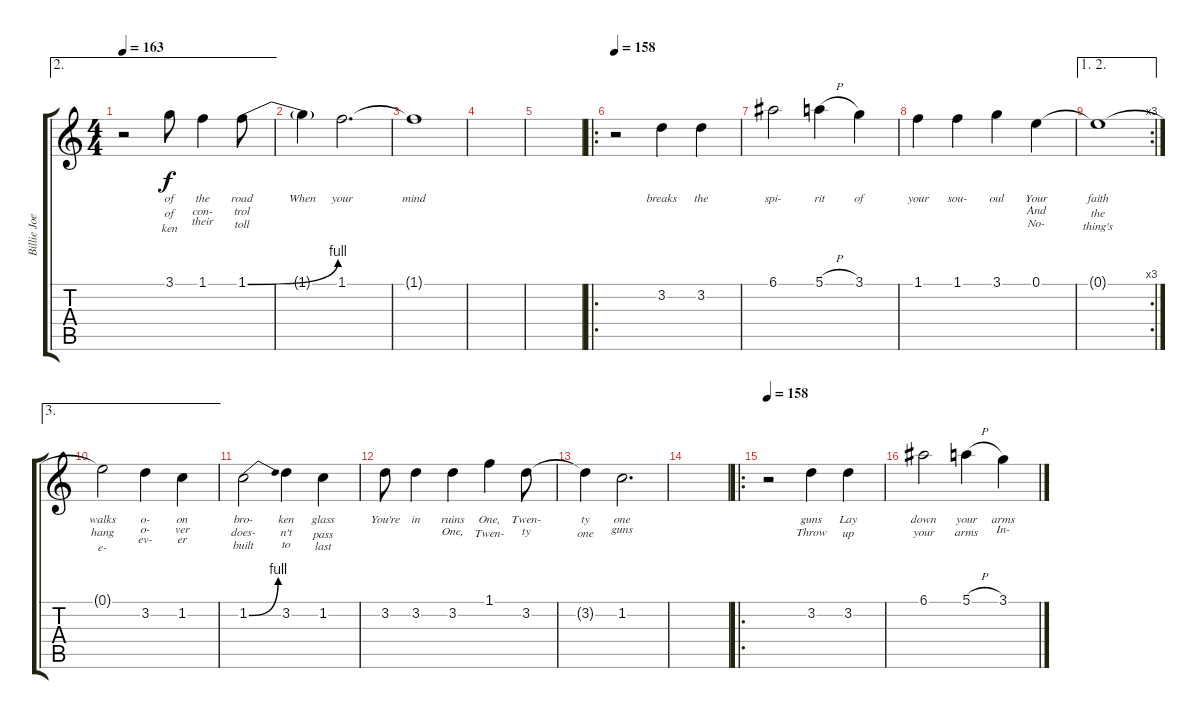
\track ("Billie Joe - Melody" "Billie Joe") {instrument electricguitarjazz}
\staff {score tabs}
\tuning (E4 B3 G3 D3 A2 E2) {hide}
\ae 2
\ts (4 4)
\tempo 163
\clef g2
\ks c
r.2{dy f} 3.1.8{lyrics (0 "of") lyrics (1 "of") lyrics (2 "ken") lyrics (3 "") lyrics (4 "")} 1.1.4{lyrics (0 "the") lyrics (1 "con-") lyrics (2 "their") lyrics (3 "") lyrics (4 "")} 1.1{be (bend 0 0 60 4)}.8{lyrics (0 "road") lyrics (1 "trol") lyrics (2 "toll") lyrics (3 "") lyrics (4 "")} |
1.1{t}.4{lyrics (0 "When") lyrics (1 "") lyrics (2 "") lyrics (3 "") lyrics (4 "")} 1.1.2{d lyrics (0 "your") lyrics (1 "") lyrics (2 "") lyrics (3 "") lyrics (4 "")} |
1.1{t}.1{lyrics (0 "mind") lyrics (1 "") lyrics (2 "") lyrics (3 "") lyrics (4 "")} |
|
|
\ro
\tempo 158
r.2 3.2.4{lyrics (0 "breaks") lyrics (1 "") lyrics (2 "") lyrics (3 "") lyrics (4 "")} 3.2.4{lyrics (0 "the") lyrics (1 "") lyrics (2 "") lyrics (3 "") lyrics (4 "")} |
6.1.2{lyrics (0 "spi-") lyrics (1 "") lyrics (2 "") lyrics (3 "") lyrics (4 "")} 5.1{h}.4{lyrics (0 "rit") lyrics (1 "") lyrics (2 "") lyrics (3 "") lyrics (4 "")} 3.1.4{lyrics (0 "of") lyrics (1 "") lyrics (2 "") lyrics (3 "") lyrics (4 "")} |
1.1.4{lyrics (0 "your") lyrics (1 "") lyrics (2 "") lyrics (3 "") lyrics (4 "")} 1.1.4{lyrics (0 "sou-") lyrics (1 "") lyrics (2 "") lyrics (3 "") lyrics (4 "")} 3.1.4{lyrics (0 "oul") lyrics (1 "") lyrics (2 "") lyrics (3 "") lyrics (4 "")} 0.1.4{lyrics (0 "Your") lyrics (1 "And") lyrics (2 "No-") lyrics (3 "") lyrics (4 "")} |
\ae (1 2)
\rc 3
0.1{t}.1{lyrics (0 "faith") lyrics (1 "the") lyrics (2 "thing's") lyrics (3 "") lyrics (4 "")} |
\ae 3
0.1{t}.2{lyrics (0 "walks") lyrics (1 "hang") lyrics (2 "e-") lyrics (3 "") lyrics (4 "")} 3.2.4{lyrics (0 "o-") lyrics (1 "o-") lyrics (2 "ev-") lyrics (3 "") lyrics (4 "")} 1.2.4{lyrics (0 "on") lyrics (1 "ver") lyrics (2 "er") lyrics (3 "") lyrics (4 "")} |
1.2{be (bend 0 0 60 4)}.2{lyrics (0 "bro-") lyrics (1 "does-") lyrics (2 "built") lyrics (3 "") lyrics (4 "")} 3.2.4{lyrics (0 "ken") lyrics (1 "n't") lyrics (2 "to") lyrics (3 "") lyrics (4 "")} 1.2.4{lyrics (0 "glass") lyrics (1 "pass") lyrics (2 "last") lyrics (3 "") lyrics (4 "")} |
3.2.8{lyrics (0 "You're") lyrics (1 "") lyrics (2 "") lyrics (3 "") lyrics (4 "")} 3.2.4{lyrics (0 "in") lyrics (1 "") lyrics (2 "") lyrics (3 "") lyrics (4 "")} 3.2.4{lyrics (0 "ruins") lyrics (1 "One,") lyrics (2 "") lyrics (3 "") lyrics (4 "")} 1.1.4{lyrics (0 "One,") lyrics (1 "Twen-") lyrics (2 "") lyrics (3 "") lyrics (4 "")} 3.2.8{lyrics (0 "Twen-") lyrics (1 "ty") lyrics (2 "") lyrics (3 "") lyrics (4 "")} |
3.2{t}.4{lyrics (0 "ty") lyrics (1 "one") lyrics (2 "") lyrics (3 "") lyrics (4 "")} 1.2.2{d lyrics (0 "one") lyrics (1 "guns") lyrics (2 "") lyrics (3 "") lyrics (4 "")} |
|
\ro
\tempo 158
r.2 3.2.4{lyrics (0 "guns") lyrics (1 "Throw") lyrics (2 "") lyrics (3 "") lyrics (4 "")} 3.2.4{lyrics (0 "Lay") lyrics (1 "up") lyrics (2 "") lyrics (3 "") lyrics (4 "")} |
6.1.2{lyrics (0 "down") lyrics (1 "your") lyrics (2 "") lyrics (3 "") lyrics (4 "")} 5.1{h}.4{lyrics (0 "your") lyrics (1 "arms") lyrics (2 "") lyrics (3 "") lyrics (4 "")} 3.1.4{lyrics (0 "arms") lyrics (1 "In-") lyrics (2 "") lyrics (3 "") lyrics (4 "")}
